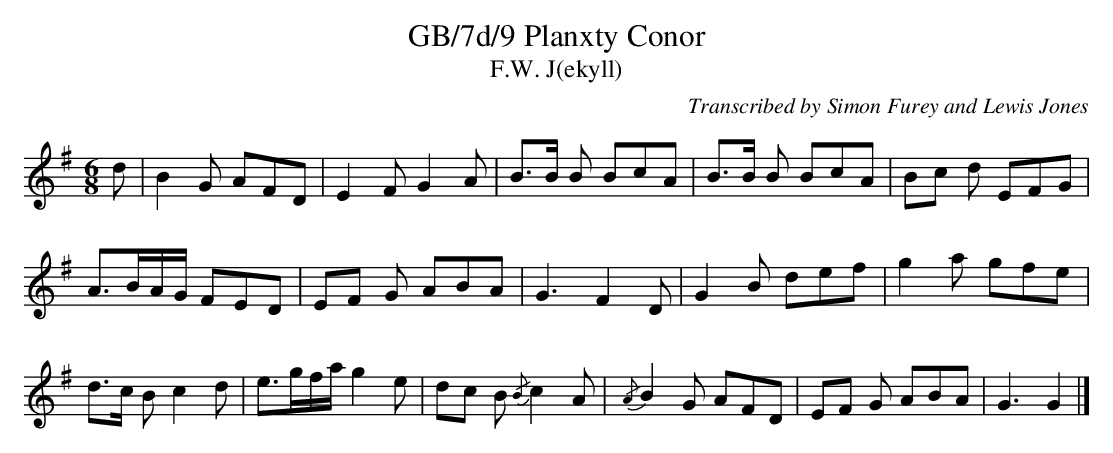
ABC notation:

X:1
T:GB/7d/9 Planxty Conor
T:F.W. J(ekyll)
C:Transcribed by Simon Furey and Lewis Jones
L:1/8
M:6/8
K:G
d | B2 G AFD | E2 F G2 A | B>B B BcA | B>B B BcA | Bc d EFG |$ A>BA/G/ FED | EF G ABA | G3 F2 D |
G2 B def | g2 a gfe |$ d>c B c2 d | e>gf/a/ g2 e | dc B{/B} c2 A |{/A} B2 G AFD | EF G ABA |
G3 G2 |]
